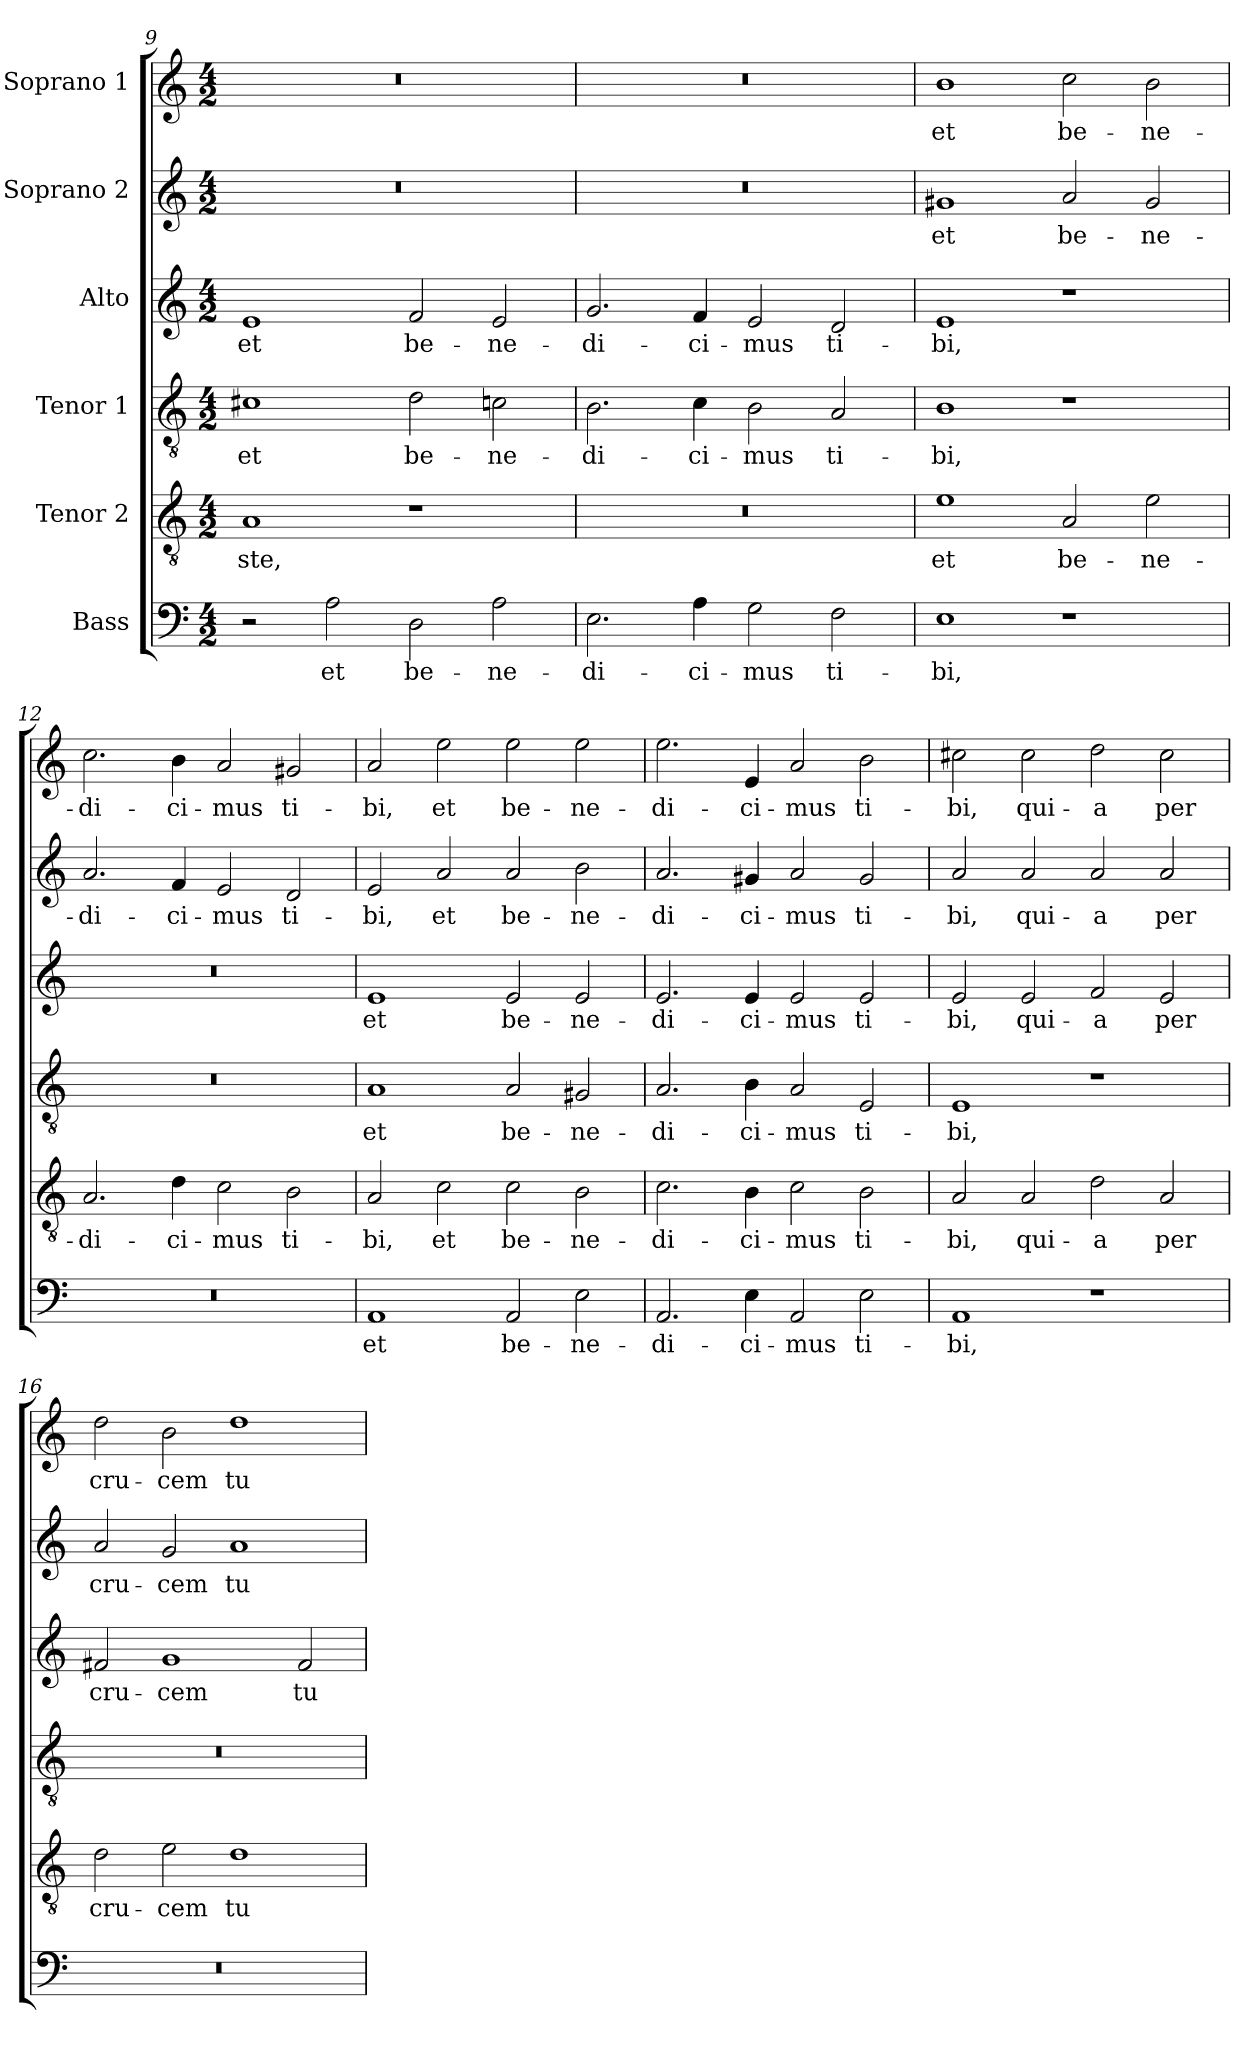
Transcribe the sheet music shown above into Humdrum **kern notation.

**kern	**text	**kern	**text	**kern	**text	**kern	**text	**kern	**text	**kern	**text
*part6	*part6	*part5	*part5	*part4	*part4	*part3	*part3	*part2	*part2	*part1	*part1
*staff6	*staff6	*staff5	*staff5	*staff4	*staff4	*staff3	*staff3	*staff2	*staff2	*staff1	*staff1
*I"Bass	*	*I"Tenor 2	*	*I"Tenor 1	*	*I"Alto	*	*I"Soprano 2	*	*I"Soprano 1	*
*clefF4	*	*clefGv2	*	*clefGv2	*	*clefG2	*	*clefG2	*	*clefG2	*
*k[]	*	*k[]	*	*k[]	*	*k[]	*	*k[]	*	*k[]	*
*C:	*	*C:	*	*C:	*	*C:	*	*C:	*	*C:	*
*M4/2	*	*M4/2	*	*M4/2	*	*M4/2	*	*M4/2	*	*M4/2	*
=9	=9	=9	=9	=9	=9	=9	=9	=9	=9	=9	=9
2r	.	1A	-ste,	1c#X	et	1e	et	0r	.	0r	.
2A\	et	.	.	.	.	.	.	.	.	.	.
2D\	be-	1r	.	2d\	be-	2f/	be-	.	.	.	.
2A\	-ne-	.	.	2cn\	-ne-	2e/	-ne-	.	.	.	.
=10	=10	=10	=10	=10	=10	=10	=10	=10	=10	=10	=10
2.E\	-di-	0r	.	2.B\	-di-	2.g/	-di-	0r	.	0r	.
4A\	-ci-	.	.	4c\	-ci-	4f/	-ci-	.	.	.	.
2G\	-mus	.	.	2B\	-mus	2e/	-mus	.	.	.	.
2F\	ti-	.	.	2A/	ti-	2d/	ti-	.	.	.	.
=11	=11	=11	=11	=11	=11	=11	=11	=11	=11	=11	=11
1E	-bi,	1e	et	1B	-bi,	1e	-bi,	1g#X	et	1b	et
1r	.	2A/	be-	1r	.	1r	.	2a/	be-	2cc\	be-
.	.	2e\	-ne-	.	.	.	.	2g#/	-ne-	2b\	-ne-
=12	=12	=12	=12	=12	=12	=12	=12	=12	=12	=12	=12
0r	.	2.A/	-di-	0r	.	0r	.	2.a/	-di-	2.cc\	-di-
.	.	4d\	-ci-	.	.	.	.	4f/	-ci-	4b\	-ci-
.	.	2c\	-mus	.	.	.	.	2e/	-mus	2a/	-mus
.	.	2B\	ti-	.	.	.	.	2d/	ti-	2g#X/	ti-
=13	=13	=13	=13	=13	=13	=13	=13	=13	=13	=13	=13
1AA	et	2A/	bi,	1A	et	1e	et	2e/	bi,	2a/	-bi,
.	.	2c\	et	.	.	.	.	2a/	et	2ee\	et
2AA/	be-	2c\	be-	2A/	be-	2e/	be-	2a/	be-	2ee\	be-
2E\	-ne-	2B\	-ne-	2G#X/	-ne-	2e/	-ne-	2b\	-ne-	2ee\	-ne-
=14	=14	=14	=14	=14	=14	=14	=14	=14	=14	=14	=14
2.AA/	-di-	2.c\	-di-	2.A/	-di-	2.e/	-di-	2.a/	-di-	2.ee\	-di-
4E\	-ci-	4B\	-ci-	4B\	-ci-	4e/	-ci-	4g#X/	-ci-	4e/	-ci-
2AA/	-mus	2c\	-mus	2A/	-mus	2e/	-mus	2a/	-mus	2a/	-mus
2E\	ti-	2B\	ti-	2E/	ti-	2e/	ti-	2g#/	ti-	2b\	ti-
!!LO:LB:g=z
=15	=15	=15	=15	=15	=15	=15	=15	=15	=15	=15	=15
1AA	-bi,	2A/	bi,	1E	-bi,	2e/	bi,	2a/	bi,	2cc#X\	-bi,
.	.	2A/	qui-	.	.	2e/	qui-	2a/	qui-	2cc#\	qui-
1r	.	2d\	-a	1r	.	2f/	-a	2a/	-a	2dd\	-a
.	.	2A/	per	.	.	2e/	per	2a/	per	2cc#\	per
=16	=16	=16	=16	=16	=16	=16	=16	=16	=16	=16	=16
0r	.	2d\	cru-	0r	.	2f#X/	cru-	2a/	cru-	2dd\	cru-
.	.	2e\	-cem	.	.	1g	-cem	2g/	-cem	2b\	-cem
.	.	1d	tu-	.	.	.	.	1a	tu-	1dd	tu-
.	.	.	.	.	.	2f#/	tu-	.	.	.	.
=	=	=	=	=	=	=	=	=	=	=	=
*-	*-	*-	*-	*-	*-	*-	*-	*-	*-	*-	*-
